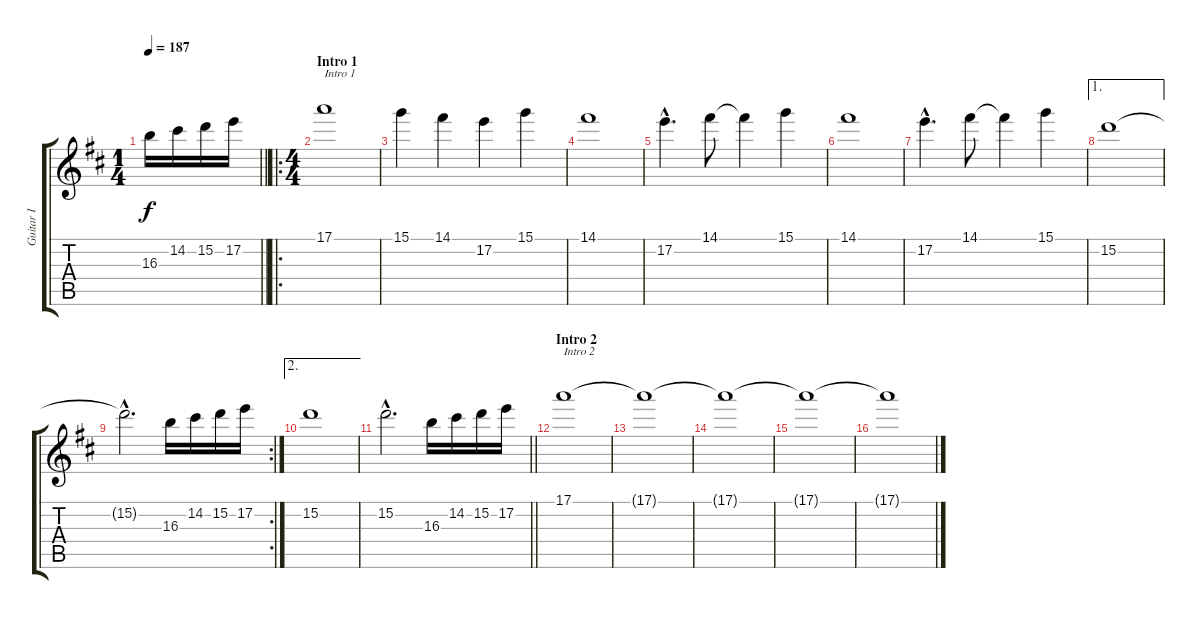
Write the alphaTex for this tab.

\track ("Guitar I" "Guitar I") {instrument overdrivenguitar}
\staff {score tabs}
\tuning (E4 B3 G3 D3 A2 E2) {hide}
\ts (1 4)
\tempo 187
\clef g2
\barLineRight lightlight
\ks d
16.3.16{dy f instrument overdrivenguitar} 14.2.16 15.2.16 17.2.16 |
\ro
\ts (4 4)
\section ("" "Intro 1")
17.1.1{txt "Intro 1"} |
15.1.4 14.1.4 17.2.4 15.1.4 |
14.1.1 |
17.2{hac}.4{d} 14.1.8 14.1{t}.4 15.1.4 |
14.1.1 |
17.2{hac}.4{d} 14.1.8 14.1{t}.4 15.1.4 |
\ae 1
15.2.1 |
\rc 2
15.2{hac t}.2{d} 16.3.16 14.2.16 15.2.16 17.2.16 |
\ae 2
15.2.1 |
\barLineRight lightlight
15.2{hac}.2{d} 16.3.16 14.2.16 15.2.16 17.2.16 |
\section ("" "Intro 2")
17.1.1{txt "Intro 2"} |
17.1{t}.1 |
17.1{t}.1 |
17.1{t}.1 |
17.1{t}.1
